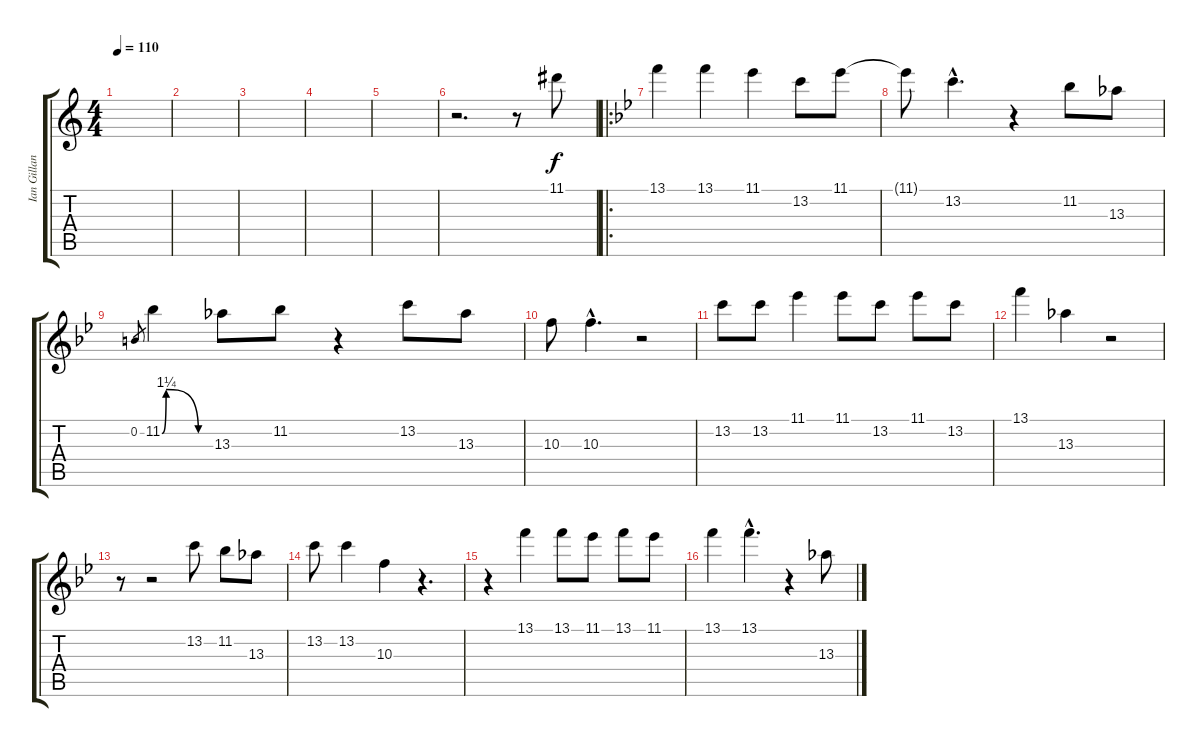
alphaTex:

\track ("Ian Gillan " "Ian Gillan") {instrument synthbass2}
\staff {score tabs}
\tuning (E4 B3 G3 D3 A2 E2) {hide}
\ts (4 4)
\tempo 110
\clef g2
\ks c
|
|
|
|
|
r.2{d} r.8 11.1.8 |
\ro
\ks bb
13.1.4 13.1.4 11.1.4 13.2.8 11.1.8 |
11.1{t}.8 13.2{hac}.4{d} r.4 11.2.8 13.3.8 |
0.2.8{gr} 11.2{be (custom 0 0 5 5 45 0 60 0)}.4 13.3.8 11.2.8 r.4 13.2.8 13.3.8 |
10.3.8 10.3{hac}.4{d} r.2 |
13.2.8 13.2.8 11.1.4 11.1.8 13.2.8 11.1.8 13.2.8 |
13.1.4 13.3.4 r.2 |
r.8 r.2 13.2.8 11.2.8 13.3.8 |
13.2.8 13.2.4 10.3.4 r.4{d} |
r.4 13.1.4 13.1.8 11.1.8 13.1.8 11.1.8 |
13.1.4 13.1{hac}.4{d} r.4 13.3.8
